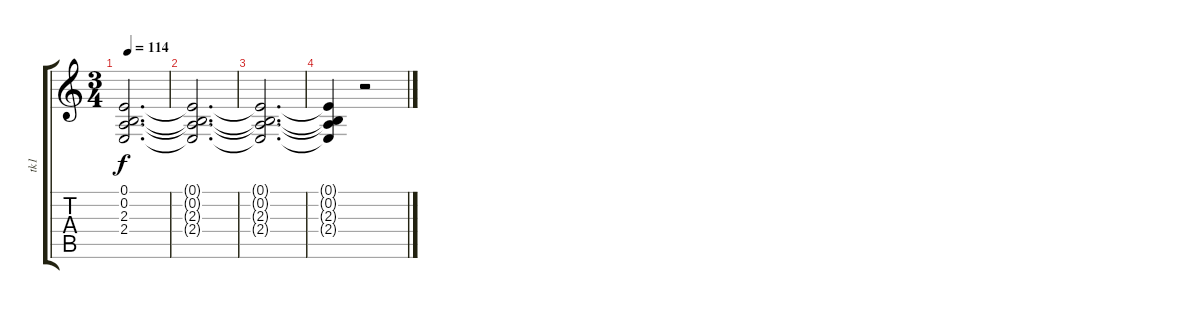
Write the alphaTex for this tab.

\track ("tk1" "tk1") {instrument brightacousticpiano}
\staff {score tabs}
\tuning (E4 B3 G3 D3 A2 E2) {hide}
\ts (3 4)
\tempo 114
\clef g2
\ks c
(0.1{t} 0.2{t} 2.3{t} 2.4{t}).2{d dy f} |
(0.1{t} 0.2{t} 2.3{t} 2.4{t}).2{d} |
(0.1{t} 0.2{t} 2.3{t} 2.4{t}).2{d} |
(0.1{t} 0.2{t} 2.3{t} 2.4{t}).4 r.2
